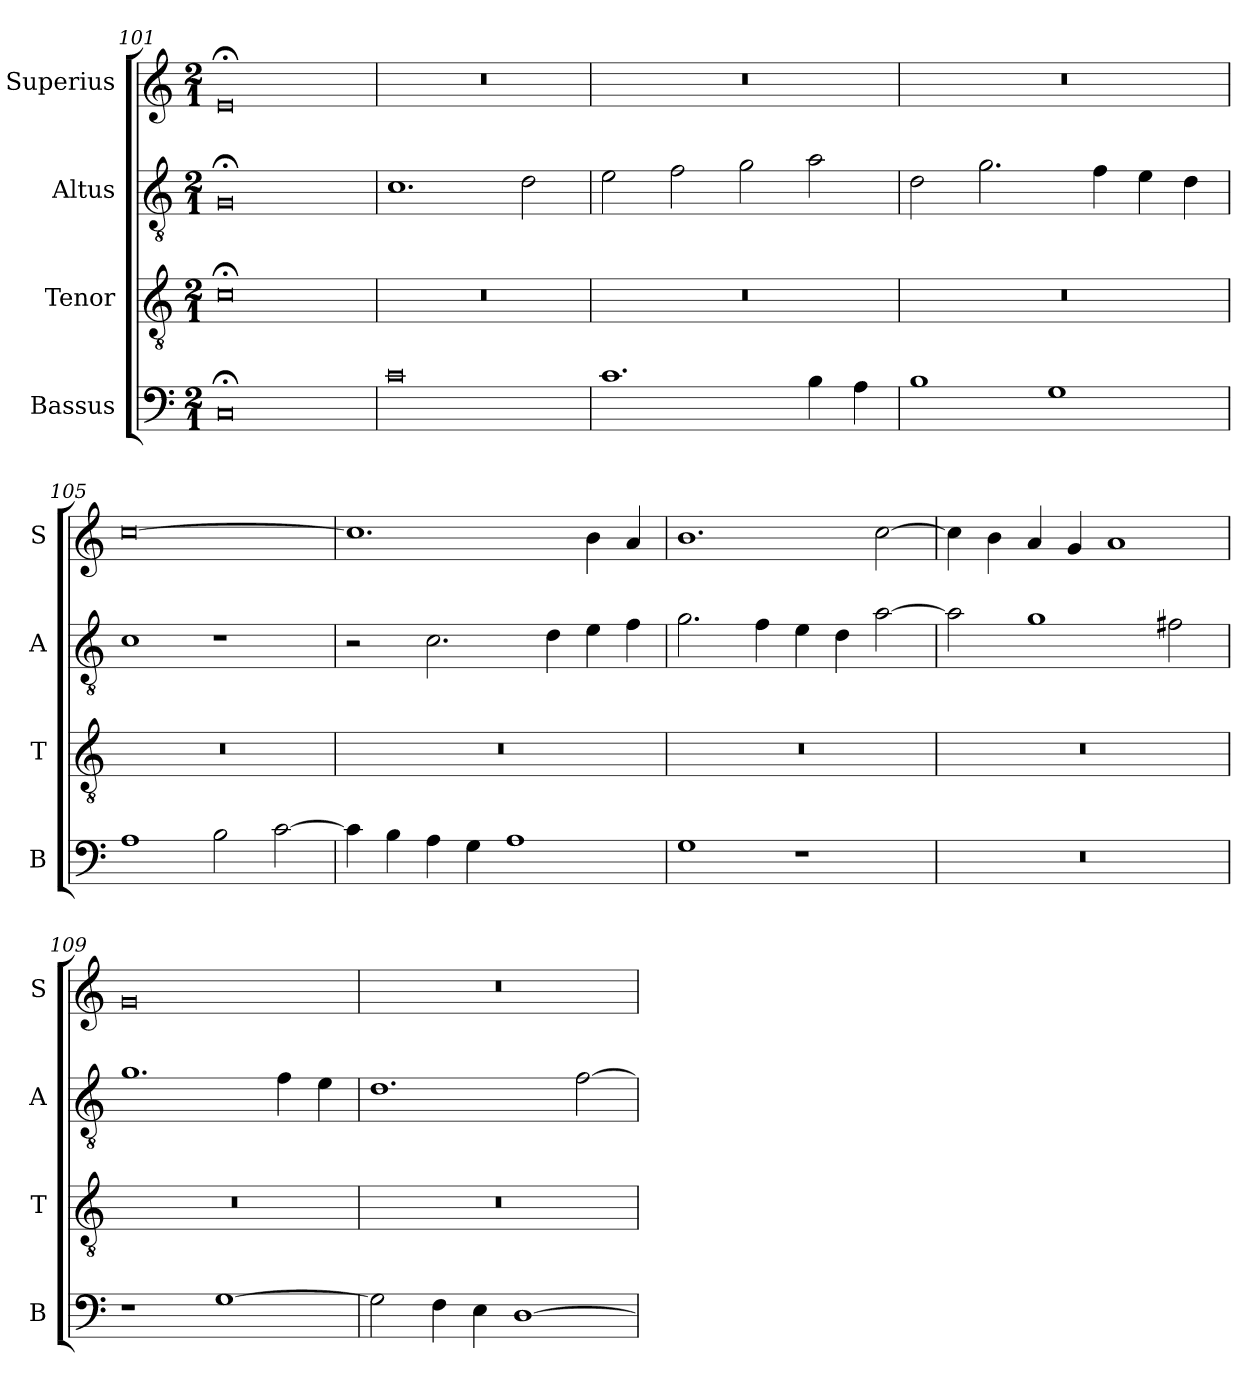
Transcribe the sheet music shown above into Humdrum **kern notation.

**kern	**kern	**kern	**kern
*part4	*part3	*part2	*part1
*staff4	*staff3	*staff2	*staff1
*I"Bassus	*I"Tenor	*I"Altus	*I"Superius
*I'B	*I'T	*I'A	*I'S
*clefF4	*clefGv2	*clefGv2	*clefG2
*k[]	*k[]	*k[]	*k[]
*M2/1	*M2/1	*M2/1	*M2/1
=101	=101	=101	=101
0C;<	0c;<	0G;<	0e;<
=102	=102	=102	=102
0c	0r	1.c	0r
.	.	2d\	.
=103	=103	=103	=103
1.c	0r	2e\	0r
.	.	2f\	.
.	.	2g\	.
4B\	.	2a\	.
4A\	.	.	.
=104	=104	=104	=104
1B	0r	2d\	0r
.	.	2.g\	.
1G	.	.	.
.	.	4f\	.
.	.	4e\	.
.	.	4d\	.
=105	=105	=105	=105
1A	0r	1c	[0cc
2B\	.	1r	.
[2c\	.	.	.
=106	=106	=106	=106
4c\]	0r	2r	1.cc]
4B\	.	.	.
4A\	.	2.c\	.
4G\	.	.	.
1A	.	.	.
.	.	4d\	.
.	.	4e\	4b\
.	.	4f\	4a/
=107	=107	=107	=107
1G	0r	2.g\	1.b
.	.	4f\	.
1r	.	4e\	.
.	.	4d\	.
.	.	[2a\	[2cc\
=108	=108	=108	=108
0r	0r	2a\]	4cc\]
.	.	.	4b\
.	.	1g	4a/
.	.	.	4g/
.	.	.	1a
.	.	2f#X\	.
=109	=109	=109	=109
1r	0r	1.g	0g
[1G	.	.	.
.	.	4f\	.
.	.	4e\	.
=110	=110	=110	=110
2G\]	0r	1.d	0r
4F\	.	.	.
4E\	.	.	.
[1D	.	.	.
.	.	[2f\	.
=	=	=	=
*-	*-	*-	*-
